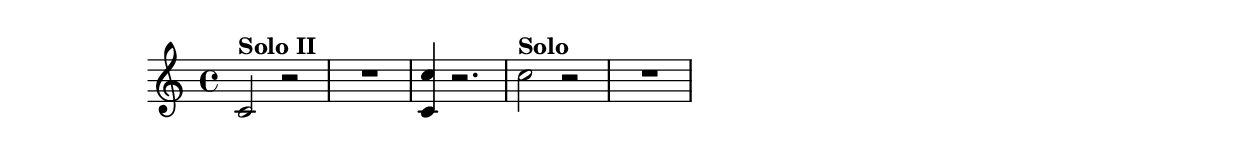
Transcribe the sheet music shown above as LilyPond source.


\header { texidoc = " Multimeasure rests are printed after solos, both
    for solo1 and for solo2."  }
\version "2.7.32"

\layout { ragged-right = ##t }
\new Staff 
\partcombine
\relative c''{ R1*2 | c4 r2.  | c2 r  | R1 }
\relative c' {  c2 r | R1 | c4 r2. | R1*2  }
